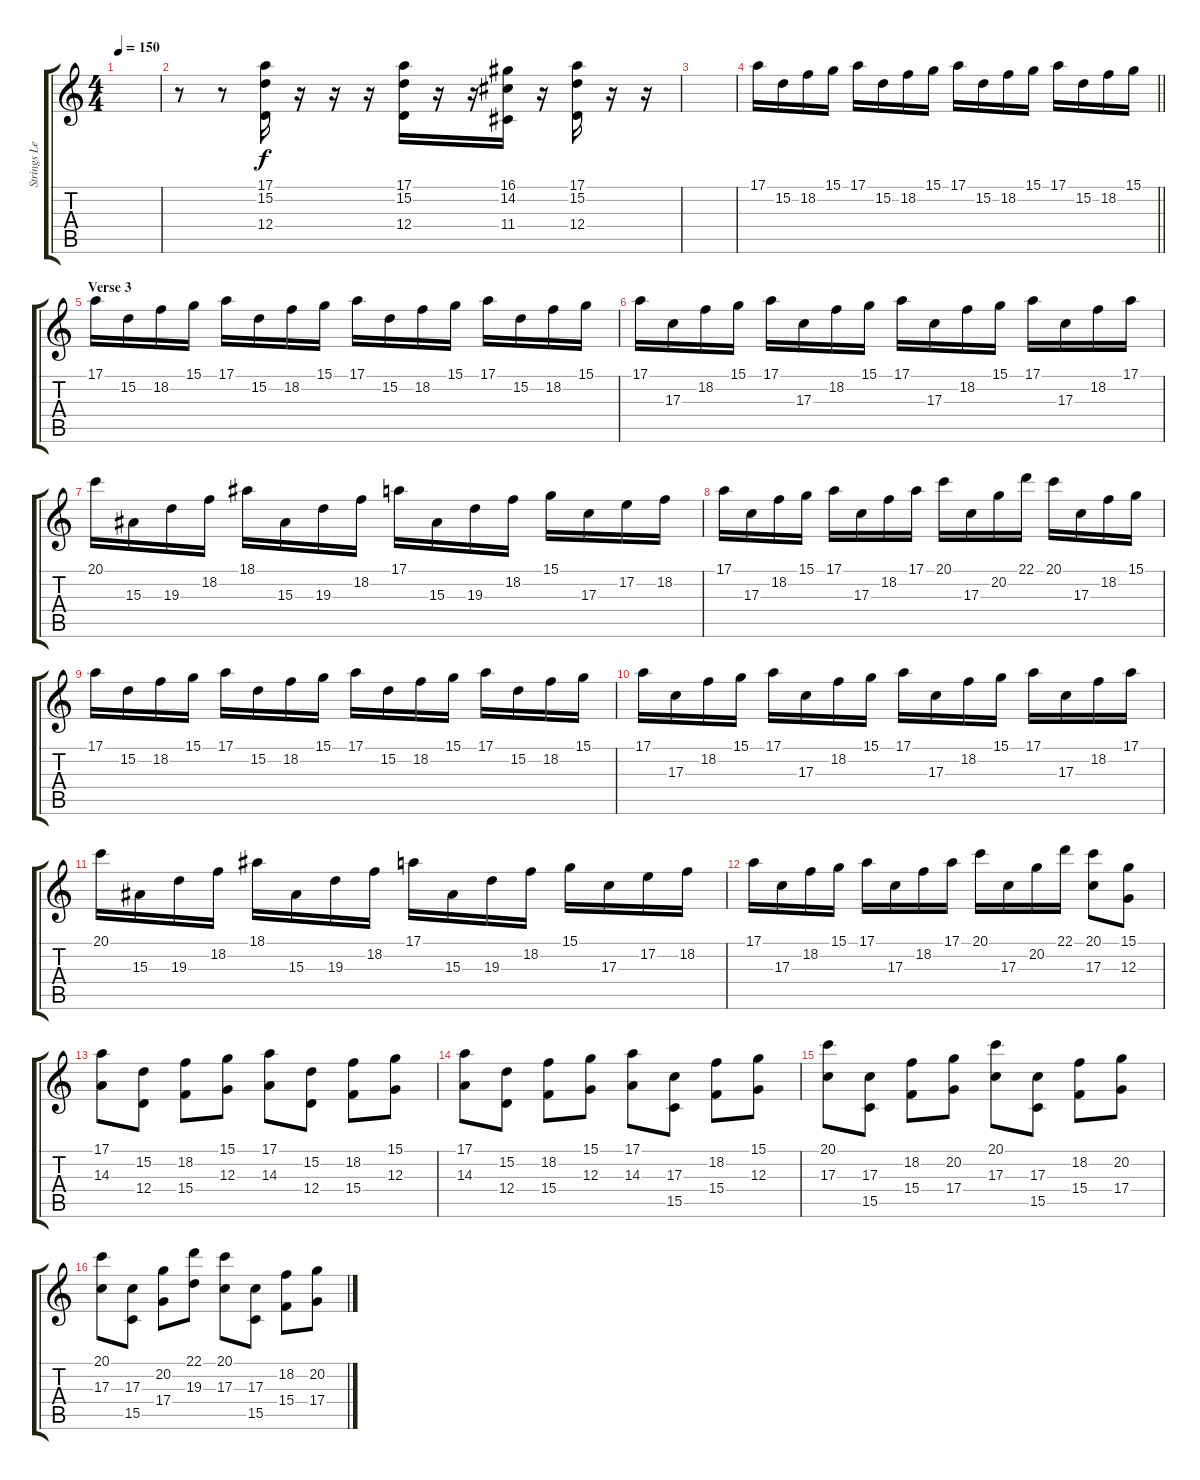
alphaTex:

\track ("Strings Lead" "Strings Le") {instrument stringensemble1}
\staff {score tabs}
\tuning (E4 B3 G3 D3 A2 E2) {hide}
\ts (4 4)
\tempo 150
\clef g2
\ks c
|
r.8 r.8 (17.1 15.2 12.4).16 r.16 r.16 r.16 (17.1 15.2 12.4).16 r.16 r.16 (16.1 14.2 11.4).16 r.16 (17.1 15.2 12.4).16 r.16 r.16 |
|
\barLineRight lightlight
17.1.16 15.2.16 18.2.16 15.1.16 17.1.16 15.2.16 18.2.16 15.1.16 17.1.16 15.2.16 18.2.16 15.1.16 17.1.16 15.2.16 18.2.16 15.1.16 |
\section ("" "Verse 3")
17.1.16 15.2.16 18.2.16 15.1.16 17.1.16 15.2.16 18.2.16 15.1.16 17.1.16 15.2.16 18.2.16 15.1.16 17.1.16 15.2.16 18.2.16 15.1.16 |
17.1.16 17.3.16 18.2.16 15.1.16 17.1.16 17.3.16 18.2.16 15.1.16 17.1.16 17.3.16 18.2.16 15.1.16 17.1.16 17.3.16 18.2.16 17.1.16 |
20.1.16 15.3.16 19.3.16 18.2.16 18.1.16 15.3.16 19.3.16 18.2.16 17.1.16 15.3.16 19.3.16 18.2.16 15.1.16 17.3.16 17.2.16 18.2.16 |
17.1.16 17.3.16 18.2.16 15.1.16 17.1.16 17.3.16 18.2.16 17.1.16 20.1.16 17.3.16 20.2.16 22.1.16 20.1.16 17.3.16 18.2.16 15.1.16 |
17.1.16 15.2.16 18.2.16 15.1.16 17.1.16 15.2.16 18.2.16 15.1.16 17.1.16 15.2.16 18.2.16 15.1.16 17.1.16 15.2.16 18.2.16 15.1.16 |
17.1.16 17.3.16 18.2.16 15.1.16 17.1.16 17.3.16 18.2.16 15.1.16 17.1.16 17.3.16 18.2.16 15.1.16 17.1.16 17.3.16 18.2.16 17.1.16 |
20.1.16 15.3.16 19.3.16 18.2.16 18.1.16 15.3.16 19.3.16 18.2.16 17.1.16 15.3.16 19.3.16 18.2.16 15.1.16 17.3.16 17.2.16 18.2.16 |
17.1.16 17.3.16 18.2.16 15.1.16 17.1.16 17.3.16 18.2.16 17.1.16 20.1.16 17.3.16 20.2.16 22.1.16 (20.1 17.3).8 (15.1 12.3).8 |
(17.1 14.3).8 (15.2 12.4).8 (18.2 15.4).8 (15.1 12.3).8 (17.1 14.3).8 (15.2 12.4).8 (18.2 15.4).8 (15.1 12.3).8 |
(17.1 14.3).8 (15.2 12.4).8 (18.2 15.4).8 (15.1 12.3).8 (17.1 14.3).8 (17.3 15.5).8 (18.2 15.4).8 (15.1 12.3).8 |
(20.1 17.3).8 (17.3 15.5).8 (18.2 15.4).8 (20.2 17.4).8 (20.1 17.3).8 (17.3 15.5).8 (18.2 15.4).8 (20.2 17.4).8 |
(20.1 17.3).8 (17.3 15.5).8 (20.2 17.4).8 (22.1 19.3).8 (20.1 17.3).8 (17.3 15.5).8 (18.2 15.4).8 (20.2 17.4).8
